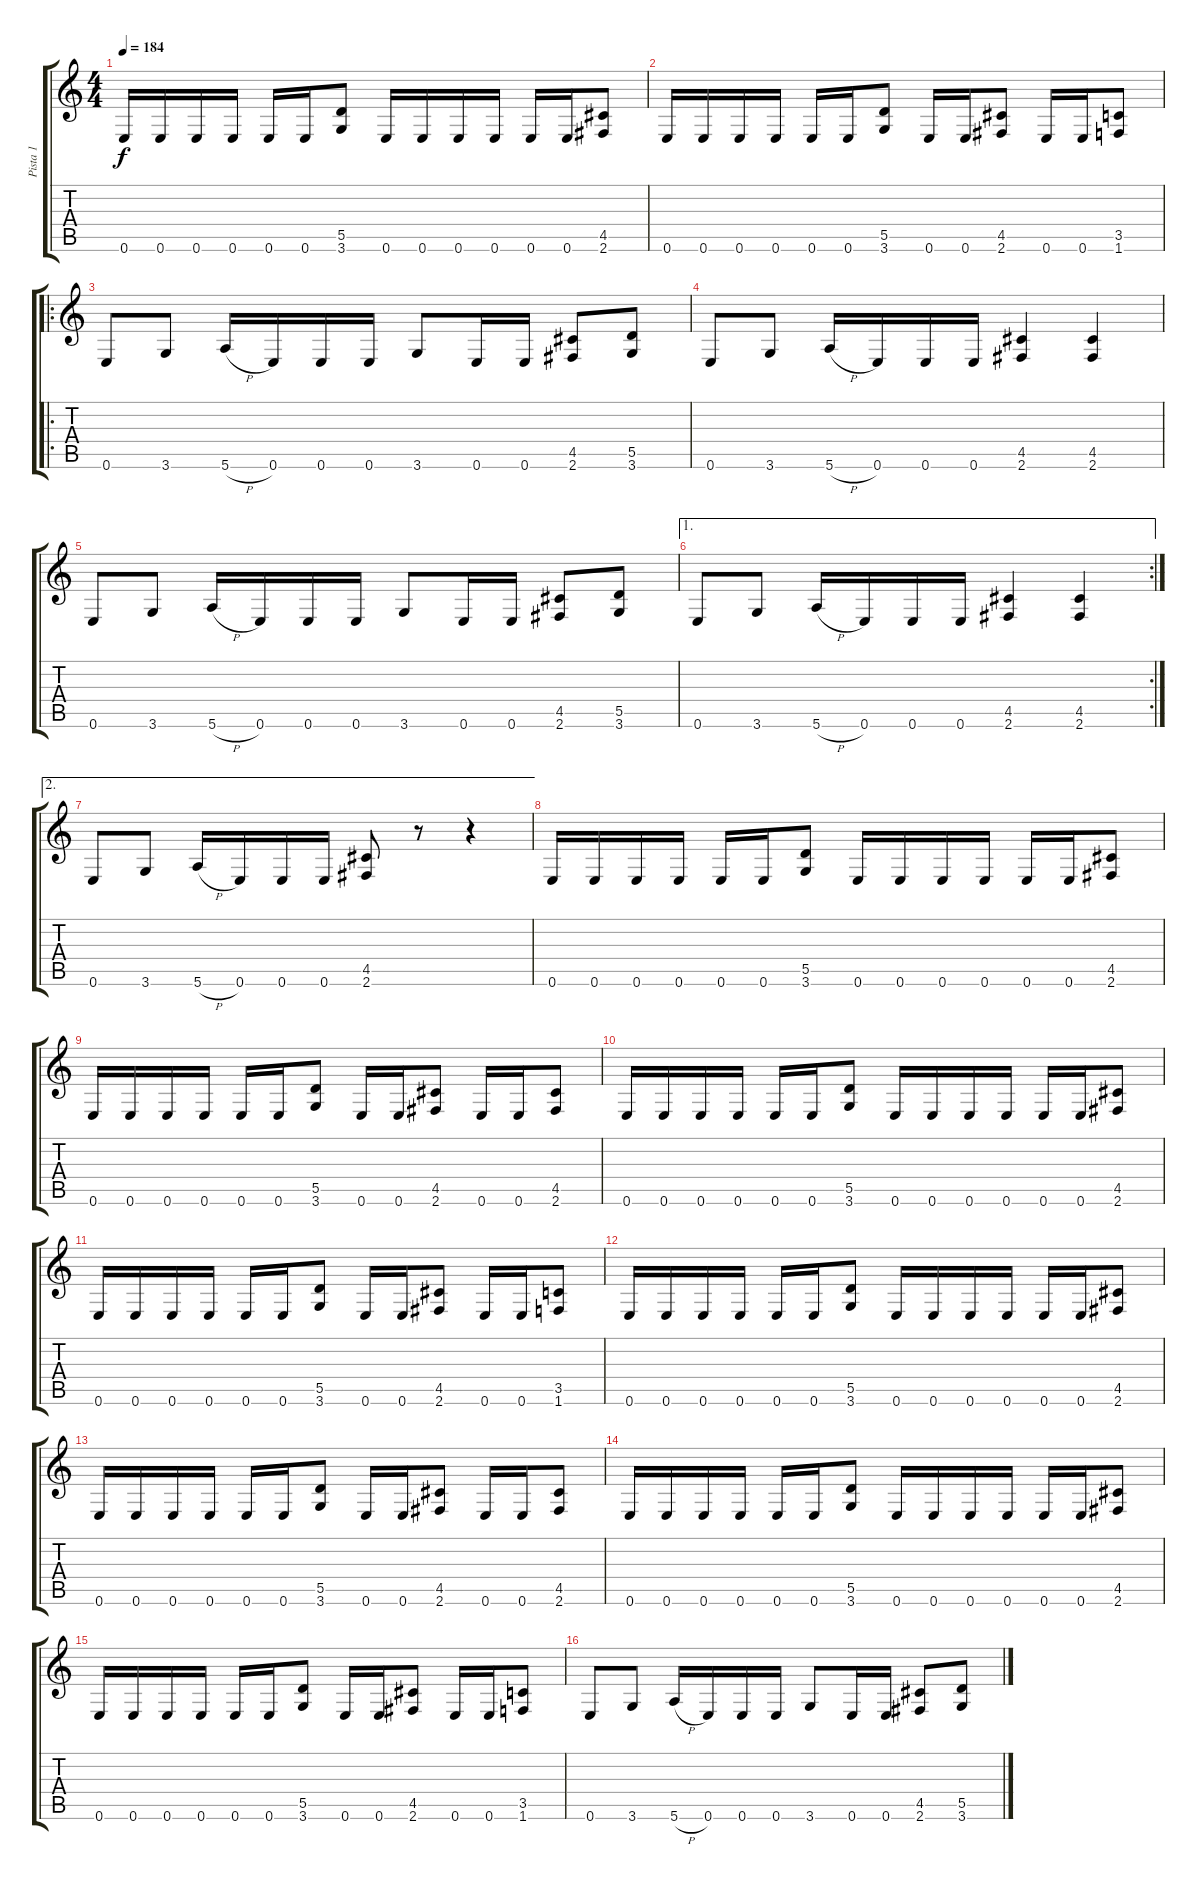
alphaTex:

\track ("Pista 1" "Pista 1") {instrument overdrivenguitar}
\staff {score tabs}
\tuning (E4 B3 G3 D3 A2 E2) {hide}
\ts (4 4)
\tempo 184
\clef g2
\ks c
0.6.16{dy f} 0.6.16 0.6.16 0.6.16 0.6.16 0.6.16 (5.5 3.6).8 0.6.16 0.6.16 0.6.16 0.6.16 0.6.16 0.6.16 (4.5 2.6).8 |
0.6.16 0.6.16 0.6.16 0.6.16 0.6.16 0.6.16 (5.5 3.6).8 0.6.16 0.6.16 (4.5 2.6).8 0.6.16 0.6.16 (3.5 1.6).8 |
\ro
0.6.8 3.6.8 5.6{h}.16 0.6.16 0.6.16 0.6.16 3.6.8 0.6.16 0.6.16 (4.5 2.6).8 (5.5 3.6).8 |
0.6.8 3.6.8 5.6{h}.16 0.6.16 0.6.16 0.6.16 (4.5 2.6).4 (4.5 2.6).4 |
0.6.8 3.6.8 5.6{h}.16 0.6.16 0.6.16 0.6.16 3.6.8 0.6.16 0.6.16 (4.5 2.6).8 (5.5 3.6).8 |
\ae 1
\rc 2
0.6.8 3.6.8 5.6{h}.16 0.6.16 0.6.16 0.6.16 (4.5 2.6).4 (4.5 2.6).4 |
\ae 2
0.6.8 3.6.8 5.6{h}.16 0.6.16 0.6.16 0.6.16 (4.5 2.6).8 r.8 r.4 |
0.6.16 0.6.16 0.6.16 0.6.16 0.6.16 0.6.16 (5.5 3.6).8 0.6.16 0.6.16 0.6.16 0.6.16 0.6.16 0.6.16 (4.5 2.6).8 |
0.6.16 0.6.16 0.6.16 0.6.16 0.6.16 0.6.16 (5.5 3.6).8 0.6.16 0.6.16 (4.5 2.6).8 0.6.16 0.6.16 (4.5 2.6).8 |
0.6.16 0.6.16 0.6.16 0.6.16 0.6.16 0.6.16 (5.5 3.6).8 0.6.16 0.6.16 0.6.16 0.6.16 0.6.16 0.6.16 (4.5 2.6).8 |
0.6.16 0.6.16 0.6.16 0.6.16 0.6.16 0.6.16 (5.5 3.6).8 0.6.16 0.6.16 (4.5 2.6).8 0.6.16 0.6.16 (3.5 1.6).8 |
0.6.16 0.6.16 0.6.16 0.6.16 0.6.16 0.6.16 (5.5 3.6).8 0.6.16 0.6.16 0.6.16 0.6.16 0.6.16 0.6.16 (4.5 2.6).8 |
0.6.16 0.6.16 0.6.16 0.6.16 0.6.16 0.6.16 (5.5 3.6).8 0.6.16 0.6.16 (4.5 2.6).8 0.6.16 0.6.16 (4.5 2.6).8 |
0.6.16 0.6.16 0.6.16 0.6.16 0.6.16 0.6.16 (5.5 3.6).8 0.6.16 0.6.16 0.6.16 0.6.16 0.6.16 0.6.16 (4.5 2.6).8 |
0.6.16 0.6.16 0.6.16 0.6.16 0.6.16 0.6.16 (5.5 3.6).8 0.6.16 0.6.16 (4.5 2.6).8 0.6.16 0.6.16 (3.5 1.6).8 |
0.6.8 3.6.8 5.6{h}.16 0.6.16 0.6.16 0.6.16 3.6.8 0.6.16 0.6.16 (4.5 2.6).8 (5.5 3.6).8
